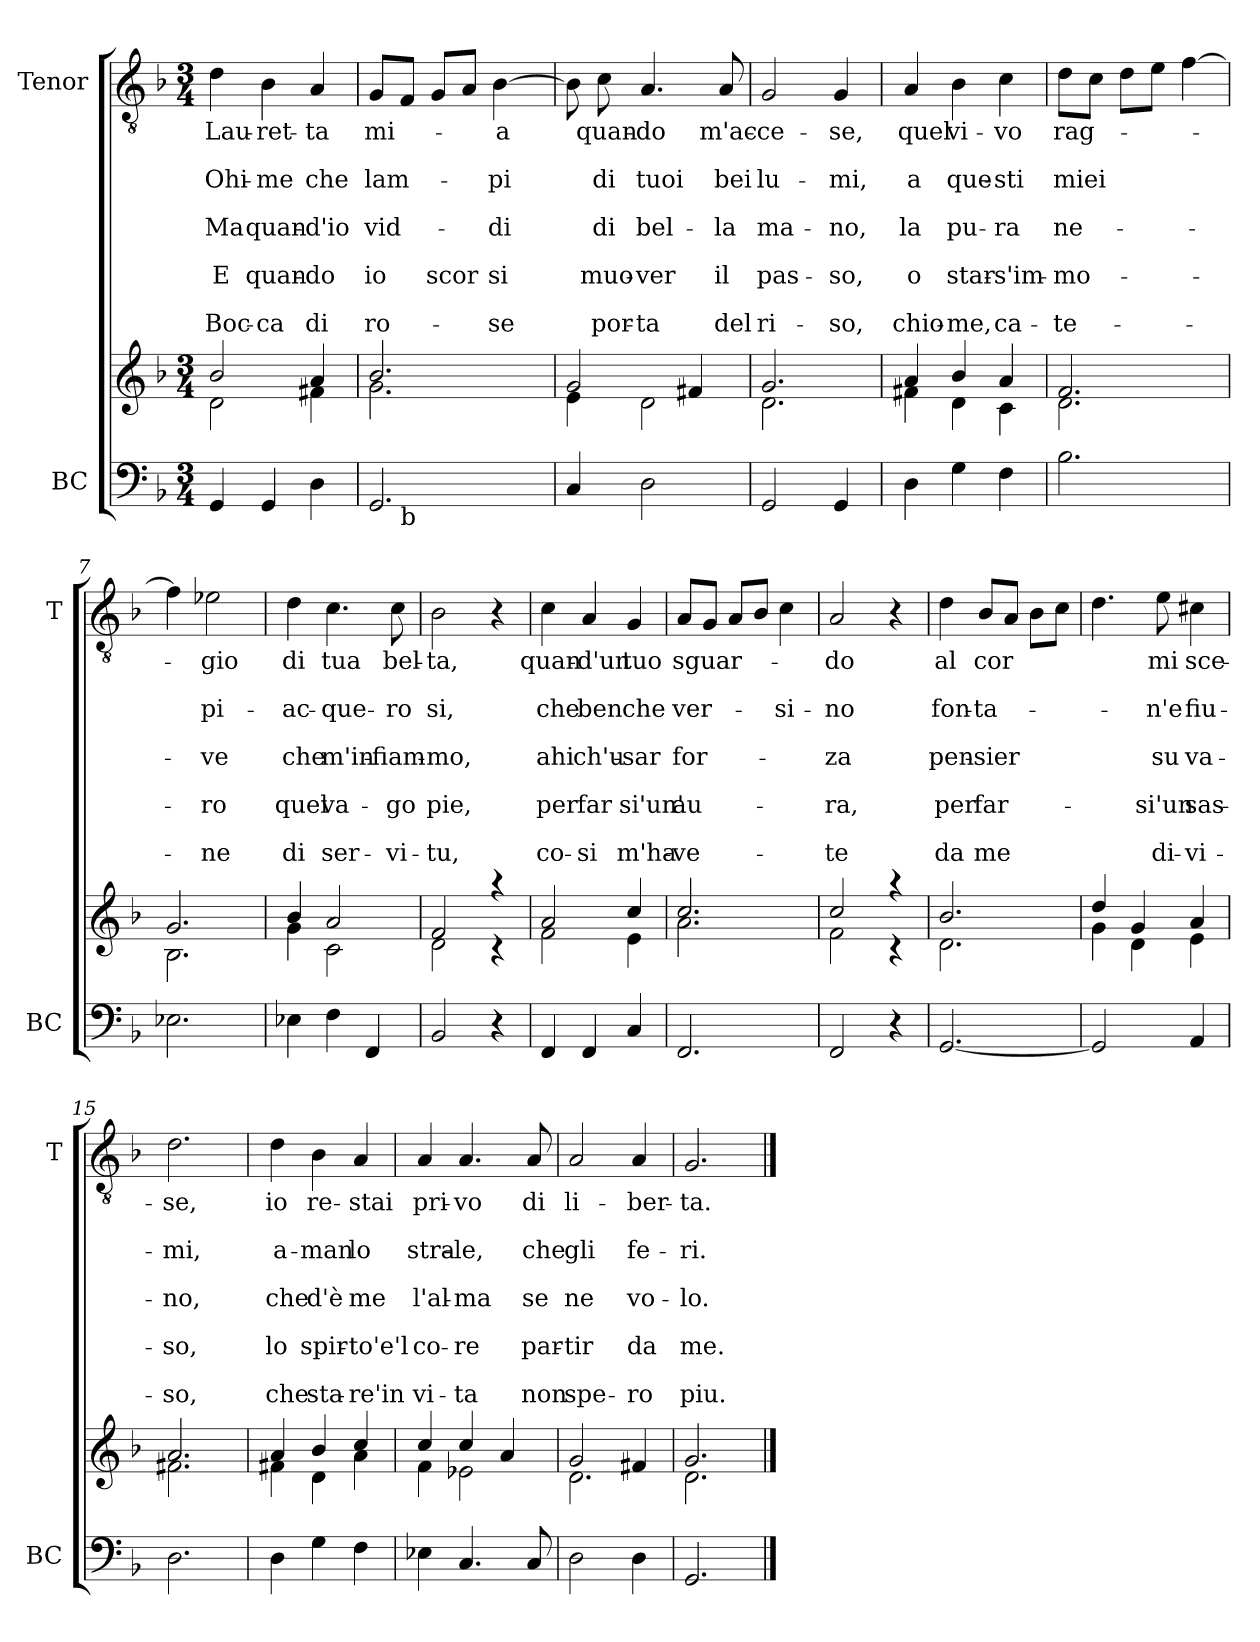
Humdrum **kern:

**kern	**kern	**kern	**text	**text	**text	**text	**text	**text	**text	**text	**text
*part2	*part2	*part1	*part1	*part1	*part1	*part1	*part1	*part1	*part1	*part1	*part1
*staff3	*staff2	*staff1	*staff1	*staff1	*staff1	*staff1	*staff1	*staff1	*staff1	*staff1	*staff1
*I"BC	*	*I"Tenor	*	*	*	*	*	*	*	*	*
*I'BC	*	*I'T	*	*	*	*	*	*	*	*	*
*clefF4	*clefG2	*clefGv2	*	*	*	*	*	*	*	*	*
*k[b-]	*k[b-]	*k[b-]	*	*	*	*	*	*	*	*	*
*F:	*F:	*F:	*	*	*	*	*	*	*	*	*
*M3/4	*M3/4	*M3/4	*	*	*	*	*	*	*	*	*
=1	=1	=1	=1	=1	=1	=1	=1	=1	=1	=1	=1
*	*^	*	*	*	*	*	*	*	*	*	*
!	!	!	!	!LO:LY:b	!	!LO:LY:b	!	!LO:LY:b	!	!LO:LY:b	!	!LO:LY:b
4GG/	2b-/	2d\	4d\	Lau-	.	Ohi-	.	Ma	.	E	.	Boc-
!	!	!	!	!LO:LY:b	!	!LO:LY:b	!	!LO:LY:b	!	!LO:LY:b	!	!LO:LY:b
4GG/	.	.	4B-\	-ret-	.	-me	.	quan-	.	quan-	.	-ca
!	!	!	!	!LO:LY:b	!	!LO:LY:b	!	!LO:LY:b	!	!LO:LY:b	!	!LO:LY:b
4D\	4a/	4f#X\	4A/	-ta	.	che	.	-d'io	.	-do	.	di
=2	=2	=2	=2	=2	=2	=2	=2	=2	=2	=2	=2	=2
!	!	!	!	!LO:LY:b	!	!LO:LY:b	!	!LO:LY:b	!	!LO:LY:b	!	!LO:LY:b
*^	*	*	*	*	*	*	*	*	*	*	*	*
2.GG/	8ryy	2.b-/	2.g\	8G/L	mi-	.	lam-	.	vid-	.	io	.	ro-
!	!LO:TX:b:t=b	!	!	!	!	!	!	!	!	!	!	!	!
.	2ryy	.	.	8F/J	.	.	.	.	.	.	.	.	.
!	!	!	!	!	!	!	!	!	!	!	!LO:LY:b	!	!
.	.	.	.	8G/L	.	.	.	.	.	.	scor	.	.
.	.	.	.	8A/J	.	.	.	.	.	.	.	.	.
!	!	!	!	!	!LO:LY:b	!	!LO:LY:b	!	!LO:LY:b	!	!LO:LY:b	!	!LO:LY:b
.	.	.	.	[4B-\	-a	.	-pi	.	-di	.	si	.	-se
.	8ryy	.	.	.	.	.	.	.	.	.	.	.	.
*v	*v	*	*	*	*	*	*	*	*	*	*	*	*
=3	=3	=3	=3	=3	=3	=3	=3	=3	=3	=3	=3	=3
4C/	2g/	4e\	8B-\]	.	.	.	.	.	.	.	.	.
!	!	!	!	!LO:LY:b	!	!LO:LY:b	!	!LO:LY:b	!	!LO:LY:b	!	!LO:LY:b
.	.	.	8c\	quan-	.	di	.	di	.	muo-	.	por-
!	!	!	!	!LO:LY:b	!	!LO:LY:b	!	!LO:LY:b	!	!LO:LY:b	!	!LO:LY:b
2D\	.	2d\	4.A/	-do	.	tuoi	.	bel-	.	-ver	.	-ta
.	4f#X/	.	.	.	.	.	.	.	.	.	.	.
!	!	!	!	!LO:LY:b	!	!LO:LY:b	!	!LO:LY:b	!	!LO:LY:b	!	!LO:LY:b
.	.	.	8A/	m'ac-	.	bei	.	-la	.	il	.	del
=4	=4	=4	=4	=4	=4	=4	=4	=4	=4	=4	=4	=4
!	!	!	!	!LO:LY:b	!	!LO:LY:b	!	!LO:LY:b	!	!LO:LY:b	!	!LO:LY:b
2GG/	2.g/	2.d\	2G/	-ce-	.	lu-	.	ma-	.	pas-	.	ri-
!	!	!	!	!LO:LY:b	!	!LO:LY:b	!	!LO:LY:b	!	!LO:LY:b	!	!LO:LY:b
4GG/	.	.	4G/	-se,	.	-mi,	.	-no,	.	-so,	.	-so,
!!LO:LB:g=z
=5	=5	=5	=5	=5	=5	=5	=5	=5	=5	=5	=5	=5
!	!	!	!	!LO:LY:b	!	!LO:LY:b	!	!LO:LY:b	!	!LO:LY:b	!	!LO:LY:b
4D\	4a/	4f#X\	4A/	quel	.	a	.	la	.	o	.	chio-
!	!	!	!	!LO:LY:b	!	!LO:LY:b	!	!LO:LY:b	!	!LO:LY:b	!	!LO:LY:b
4G\	4b-/	4d\	4B-\	vi-	.	que-	.	pu-	.	star-	.	-me,
!	!	!	!	!LO:LY:b	!	!LO:LY:b	!	!LO:LY:b	!	!LO:LY:b	!	!LO:LY:b
4F\	4a/	4c\	4c\	-vo	.	-sti	.	-ra	.	-s'im-	.	ca-
=6	=6	=6	=6	=6	=6	=6	=6	=6	=6	=6	=6	=6
!	!	!	!	!LO:LY:b	!	!LO:LY:b	!	!LO:LY:b	!	!LO:LY:b	!	!LO:LY:b
2.B-\	2.f/	2.d\	8d\L	rag-	.	miei	.	ne-	.	-mo-	.	-te-
.	.	.	8c\J	.	.	.	.	.	.	.	.	.
.	.	.	8d\L	.	.	.	.	.	.	.	.	.
.	.	.	8e\J	.	.	.	.	.	.	.	.	.
.	.	.	[4f\	.	.	.	.	.	.	.	.	.
=7	=7	=7	=7	=7	=7	=7	=7	=7	=7	=7	=7	=7
2.E-X\	2.g/	2.B-\	4f\]	.	.	.	.	.	.	.	.	.
!	!	!	!	!LO:LY:b	!	!LO:LY:b	!	!LO:LY:b	!	!LO:LY:b	!	!LO:LY:b
.	.	.	2e-X\	-gio	.	pi-	.	-ve	.	-ro	.	-ne
=8	=8	=8	=8	=8	=8	=8	=8	=8	=8	=8	=8	=8
!	!	!	!	!LO:LY:b	!	!LO:LY:b	!	!LO:LY:b	!	!LO:LY:b	!	!LO:LY:b
4E-X\	4b-/	4g\	4d\	di	.	-ac-	.	che	.	quel	.	di
!	!	!	!	!LO:LY:b	!	!LO:LY:b	!	!LO:LY:b	!	!LO:LY:b	!	!LO:LY:b
4F\	2a/	2c\	4.c\	tua	.	-que-	.	m'in-	.	va-	.	ser-
4FF/	.	.	.	.	.	.	.	.	.	.	.	.
!	!	!	!	!LO:LY:b	!	!LO:LY:b	!	!LO:LY:b	!	!LO:LY:b	!	!LO:LY:b
.	.	.	8c\	bel-	.	-ro	.	-fiam-	.	-go	.	-vi-
=9	=9	=9	=9	=9	=9	=9	=9	=9	=9	=9	=9	=9
!	!	!	!	!LO:LY:b	!	!LO:LY:b	!	!LO:LY:b	!	!LO:LY:b	!	!LO:LY:b
2BB-/	2f/	2d\	2B-\	-ta,	.	si,	.	-mo,	.	pie,	.	-tu,
4r	4raa	4rc	4r	.	.	.	.	.	.	.	.	.
!!LO:PB:g=z
=10	=10	=10	=10	=10	=10	=10	=10	=10	=10	=10	=10	=10
!	!	!	!	!LO:LY:b	!	!LO:LY:b	!	!LO:LY:b	!	!LO:LY:b	!	!LO:LY:b
4FF/	2a/	2f\	4c\	quan-	.	che	.	ahi	.	per	.	co-
!	!	!	!	!LO:LY:b	!	!LO:LY:b	!	!LO:LY:b	!	!LO:LY:b	!	!LO:LY:b
4FF/	.	.	4A/	-d'un	.	ben	.	ch'u-	.	far	.	-si
!	!	!	!	!LO:LY:b	!	!LO:LY:b	!	!LO:LY:b	!	!LO:LY:b	!	!LO:LY:b
4C/	4cc/	4e\	4G/	tuo	.	che	.	-sar	.	si'un'	.	m'ha-
=11	=11	=11	=11	=11	=11	=11	=11	=11	=11	=11	=11	=11
!	!	!	!	!LO:LY:b	!	!LO:LY:b	!	!LO:LY:b	!	!LO:LY:b	!	!LO:LY:b
2.FF/	2.cc/	2.a\	8A/L	sguar-	.	ver-	.	for-	.	au-	.	-ve-
.	.	.	8G/J	.	.	.	.	.	.	.	.	.
.	.	.	8A/L	.	.	.	.	.	.	.	.	.
.	.	.	8B-/J	.	.	.	.	.	.	.	.	.
!	!	!	!	!	!	!LO:LY:b	!	!	!	!	!	!
.	.	.	4c\	.	.	-si-	.	.	.	.	.	.
=12	=12	=12	=12	=12	=12	=12	=12	=12	=12	=12	=12	=12
!	!	!	!	!LO:LY:b	!	!LO:LY:b	!	!LO:LY:b	!	!LO:LY:b	!	!LO:LY:b
2FF/	2cc/	2f\	2A/	-do	.	-no	.	-za	.	-ra,	.	-te
4r	4raa	4rc	4r	.	.	.	.	.	.	.	.	.
=13	=13	=13	=13	=13	=13	=13	=13	=13	=13	=13	=13	=13
!	!	!	!	!LO:LY:b	!	!LO:LY:b	!	!LO:LY:b	!	!LO:LY:b	!	!LO:LY:b
[2.GG/	2.b-/	2.d\	4d\	al	.	fon-	.	pen-	.	per	.	da
!	!	!	!	!LO:LY:b	!	!LO:LY:b	!	!LO:LY:b	!	!LO:LY:b	!	!LO:LY:b
.	.	.	8B-/L	cor	.	-ta-	.	-sier	.	far-	.	me
.	.	.	8A/J	.	.	.	.	.	.	.	.	.
.	.	.	8B-\L	.	.	.	.	.	.	.	.	.
.	.	.	8c\J	.	.	.	.	.	.	.	.	.
=14	=14	=14	=14	=14	=14	=14	=14	=14	=14	=14	=14	=14
2GG/]	4dd/	4g\	4.d\	.	.	.	.	.	.	.	.	.
.	4g/	4d\	.	.	.	.	.	.	.	.	.	.
!	!	!	!	!LO:LY:b	!	!LO:LY:b	!	!LO:LY:b	!	!LO:LY:b	!	!LO:LY:b
.	.	.	8e\	mi	.	-n'e	.	su	.	-si'un	.	di-
!	!	!	!	!LO:LY:b	!	!LO:LY:b	!	!LO:LY:b	!	!LO:LY:b	!	!LO:LY:b
4AA/	4a/	4e\	4c#X\	sce-	.	fiu-	.	va-	.	sas-	.	-vi-
!!LO:LB:g=z
=15	=15	=15	=15	=15	=15	=15	=15	=15	=15	=15	=15	=15
!	!	!	!	!LO:LY:b	!	!LO:LY:b	!	!LO:LY:b	!	!LO:LY:b	!	!LO:LY:b
2.D\	2.a/	2.f#X\	2.d\	-se,	.	-mi,	.	-no,	.	-so,	.	-so,
=16	=16	=16	=16	=16	=16	=16	=16	=16	=16	=16	=16	=16
!	!	!	!	!LO:LY:b	!	!LO:LY:b	!	!LO:LY:b	!	!LO:LY:b	!	!LO:LY:b
4D\	4a/	4f#X\	4d\	io	.	a-	.	che	.	lo	.	che
!	!	!	!	!LO:LY:b	!	!LO:LY:b	!	!LO:LY:b	!	!LO:LY:b	!	!LO:LY:b
4G\	4b-/	4d\	4B-\	re-	.	-man	.	d'è	.	spir-	.	sta-
!	!	!	!	!LO:LY:b	!	!LO:LY:b	!	!LO:LY:b	!	!LO:LY:b	!	!LO:LY:b
4F\	4cc/	4a\	4A/	-stai	.	lo	.	me	.	-to'e'l	.	-re'in
=17	=17	=17	=17	=17	=17	=17	=17	=17	=17	=17	=17	=17
!	!	!	!	!LO:LY:b	!	!LO:LY:b	!	!LO:LY:b	!	!LO:LY:b	!	!LO:LY:b
4E-X\	4cc/	4f\	4A/	pri-	.	stra-	.	l'al-	.	co-	.	vi-
!	!	!	!	!LO:LY:b	!	!LO:LY:b	!	!LO:LY:b	!	!LO:LY:b	!	!LO:LY:b
4.C/	4cc/	2e-X\	4.A/	-vo	.	-le,	.	-ma	.	-re	.	-ta
.	4a/	.	.	.	.	.	.	.	.	.	.	.
!	!	!	!	!LO:LY:b	!	!LO:LY:b	!	!LO:LY:b	!	!LO:LY:b	!	!LO:LY:b
8C/	.	.	8A/	di	.	che	.	se	.	par-	.	non
=18	=18	=18	=18	=18	=18	=18	=18	=18	=18	=18	=18	=18
!	!	!	!	!LO:LY:b	!	!LO:LY:b	!	!LO:LY:b	!	!LO:LY:b	!	!LO:LY:b
2D\	2g/	2.d\	2A/	li-	.	gli	.	ne	.	-tir	.	spe-
!	!	!	!	!LO:LY:b	!	!LO:LY:b	!	!LO:LY:b	!	!LO:LY:b	!	!LO:LY:b
4D\	4f#X/	.	4A/	-ber-	.	fe-	.	vo-	.	da	.	-ro
=19	=19	=19	=19	=19	=19	=19	=19	=19	=19	=19	=19	=19
!	!	!	!	!LO:LY:b	!	!LO:LY:b	!	!LO:LY:b	!	!LO:LY:b	!	!LO:LY:b
2.GG/	2.g/	2.d\	2.G/	-ta.	.	-ri.	.	-lo.	.	me.	.	piu.
*	*v	*v	*	*	*	*	*	*	*	*	*	*
==	==	==	==	==	==	==	==	==	==	==	==
*-	*-	*-	*-	*-	*-	*-	*-	*-	*-	*-	*-
